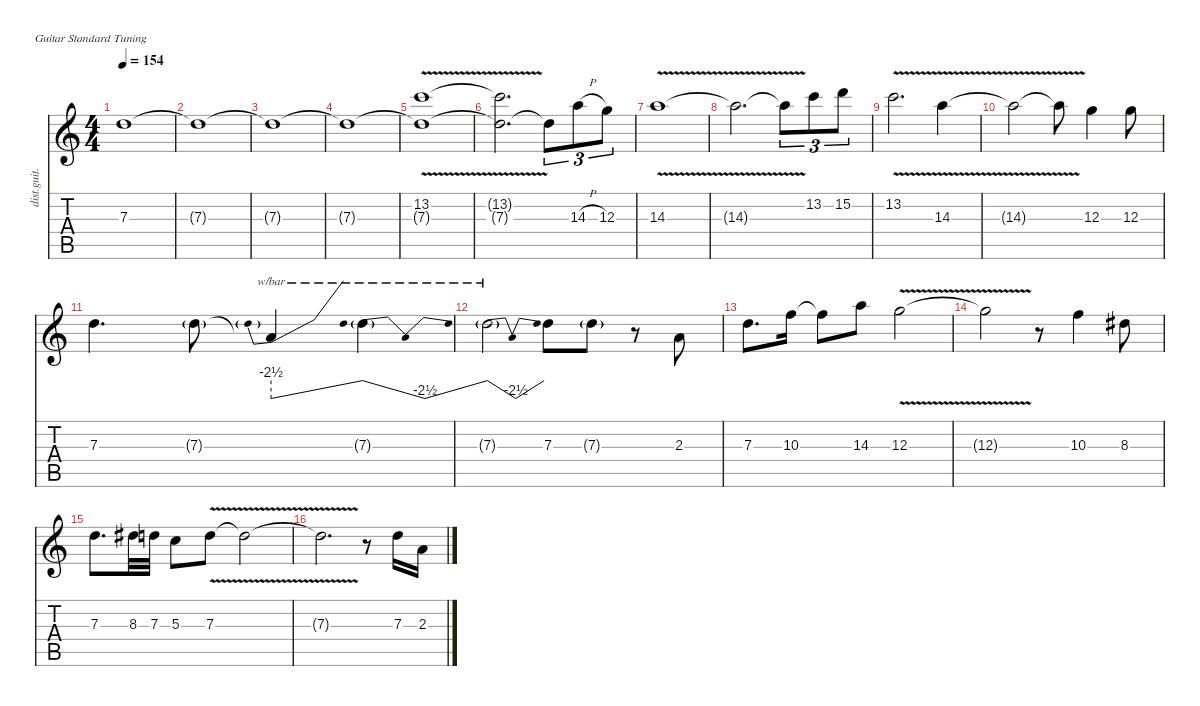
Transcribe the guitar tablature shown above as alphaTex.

\defaultSystemsLayout 4
\hideDynamics
\bracketExtendMode nobrackets
\otherSystemsTrackNameOrientation horizontal
\track ("Lead Guitar" "dist.guit.") {instrument distortionguitar}
\staff {score tabs}
\tuning (E4 B3 G3 D3 A2 E2)
\ts (4 4)
\tempo 154
\clef g2
\ks c
7.3{t}.1{dy mf beam Down} |
7.3{t}.1{beam Down} |
7.3{t}.1{beam Down} |
7.3{t}.1{beam Down} |
(13.2{v} 7.3{t}).1{dy f beam Down} |
(13.2{v t} 7.3{t}).2{d beam Down} 7.3{t}.8{tu (3 2) beam Down} 14.3{h}.8{tu (3 2) beam Down} 12.3.8{tu (3 2) beam Down} |
14.3{v}.1{beam Down} |
14.3{v t}.2{d beam Down} 14.3{v t}.8{tu (3 2) beam Down} 13.2.8{tu (3 2) beam Down} 15.2.8{tu (3 2) beam Down} |
13.2{v}.2{d beam Down} 14.3{v}.4{beam Down} |
14.3{v t}.2{beam Down} 14.3{v t}.8{beam Down} 12.3.4{beam Down} 12.3.8{beam Down} |
7.3.4{d beam Down} 7.3{g}.8{dy ff beam Down} 7.3{t}.4{tbe (predivedive default 0 -10 60 0) dy f beam Up} 7.3{g}.4{tbe (dip default 0 0 30 -10 60 0) dy ff beam Down} |
7.3{g}.2{tbe (dip default 0 0 30 -10 60 0) beam Down} 7.3.8{dy f beam Down} 7.3{g}.8{dy mf beam Down} r.8{beam Down} 2.3.8{dy f beam Up} |
7.3.8{d beam Down} 10.3.16{beam Down} 10.3{t}.8{beam Down} 14.3.8{beam Down} 12.3{v}.2{beam Down} |
12.3{v t}.2{beam Down} r.8{beam Down} 10.3.4{beam Down} 8.3{acc #}.8{beam Down} |
7.3.8{d beam Down} 8.3{acc #}.32{beam Down} 7.3.32{beam Down} 5.3.8{beam Down} 7.3{v}.8{beam Down} 7.3{v t}.2{beam Down} |
7.3{v t}.2{d beam Down} r.8{beam Down} 7.3.16{beam Down} 2.3.16{beam Down}
